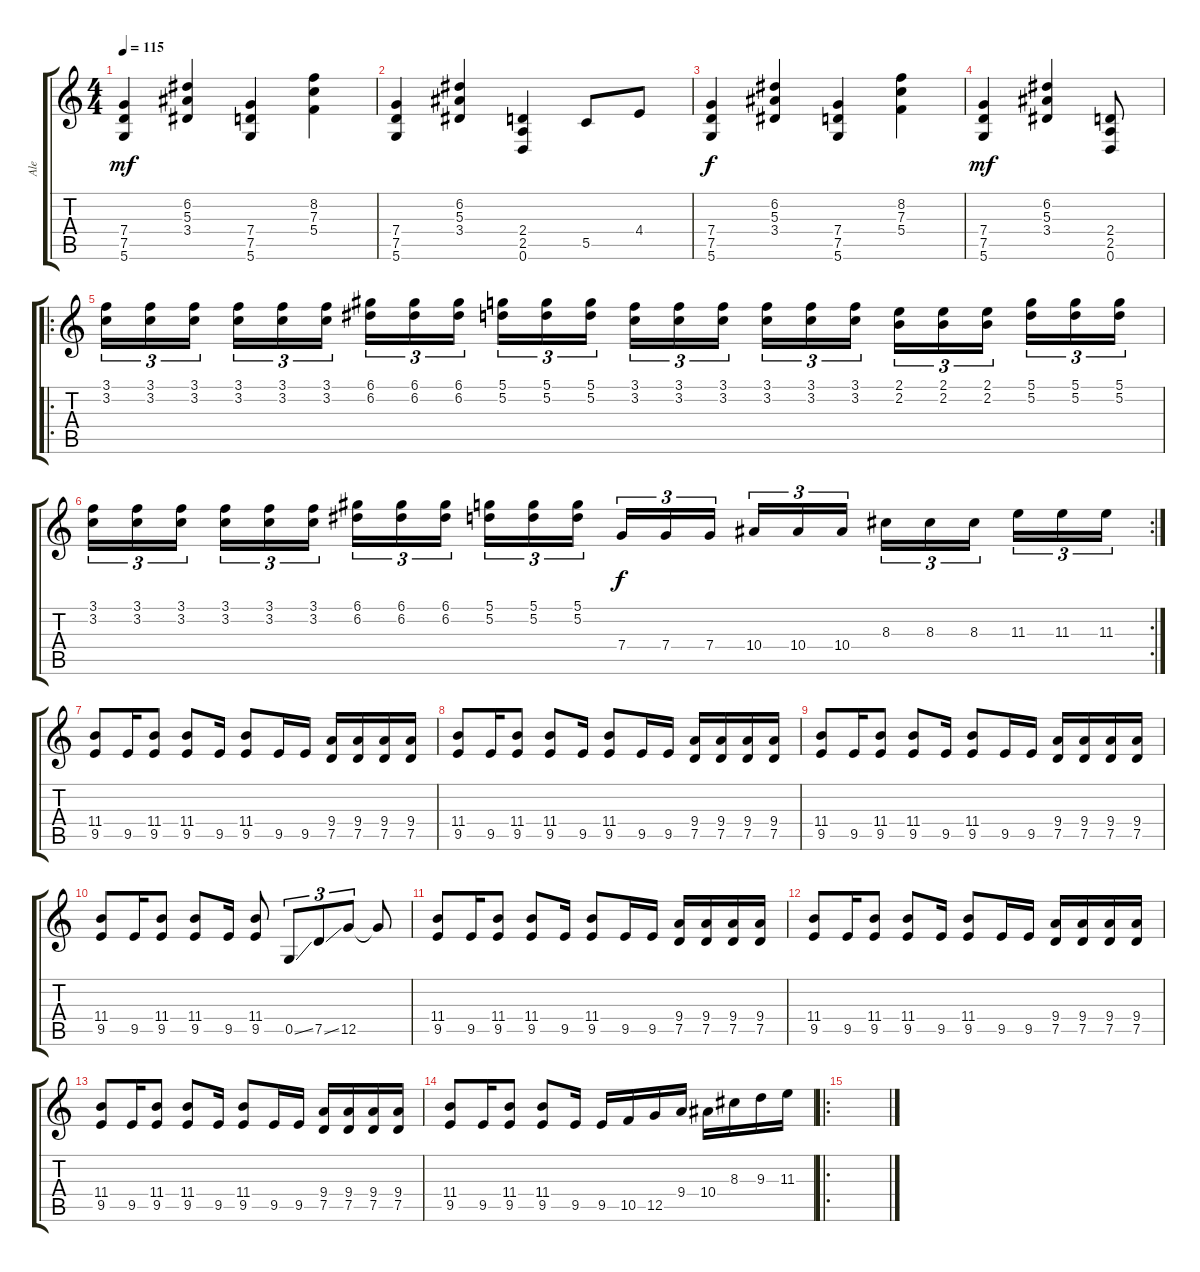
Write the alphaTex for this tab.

\track ("Ale" "Ale") {instrument distortionguitar}
\staff {score tabs}
\tuning (D4 A3 F3 C3 G2 D2) {hide}
\ts (4 4)
\tempo 115
\clef g2
\ks c
(7.4 7.5 5.6).4{dy mf} (6.2 5.3 3.4).4 (7.4 7.5 5.6).4 (8.2 7.3 5.4).4 |
(7.4 7.5 5.6).4 (6.2 5.3 3.4).4 (2.4 2.5 0.6).4 5.5.8 4.4.8 |
(7.4 7.5 5.6).4{dy f} (6.2 5.3 3.4).4 (7.4 7.5 5.6).4 (8.2 7.3 5.4).4 |
(7.4 7.5 5.6).4{dy mf} (6.2 5.3 3.4).4 (2.4 2.5 0.6).8 |
\ro
(3.1 3.2).16{tu (3 2)} (3.1 3.2).16{tu (3 2)} (3.1 3.2).16{tu (3 2)} (3.1 3.2).16{tu (3 2)} (3.1 3.2).16{tu (3 2)} (3.1 3.2).16{tu (3 2)} (6.1 6.2).16{tu (3 2)} (6.1 6.2).16{tu (3 2)} (6.1 6.2).16{tu (3 2)} (5.1 5.2).16{tu (3 2)} (5.1 5.2).16{tu (3 2)} (5.1 5.2).16{tu (3 2)} (3.1 3.2).16{tu (3 2)} (3.1 3.2).16{tu (3 2)} (3.1 3.2).16{tu (3 2)} (3.1 3.2).16{tu (3 2)} (3.1 3.2).16{tu (3 2)} (3.1 3.2).16{tu (3 2)} (2.1 2.2).16{tu (3 2)} (2.1 2.2).16{tu (3 2)} (2.1 2.2).16{tu (3 2)} (5.1 5.2).16{tu (3 2)} (5.1 5.2).16{tu (3 2)} (5.1 5.2).16{tu (3 2)} |
\rc 2
(3.1 3.2).16{tu (3 2)} (3.1 3.2).16{tu (3 2)} (3.1 3.2).16{tu (3 2)} (3.1 3.2).16{tu (3 2)} (3.1 3.2).16{tu (3 2)} (3.1 3.2).16{tu (3 2)} (6.1 6.2).16{tu (3 2)} (6.1 6.2).16{tu (3 2)} (6.1 6.2).16{tu (3 2)} (5.1 5.2).16{tu (3 2)} (5.1 5.2).16{tu (3 2)} (5.1 5.2).16{tu (3 2)} 7.4.16{tu (3 2) dy f} 7.4.16{tu (3 2)} 7.4.16{tu (3 2)} 10.4.16{tu (3 2)} 10.4.16{tu (3 2)} 10.4.16{tu (3 2)} 8.3.16{tu (3 2)} 8.3.16{tu (3 2)} 8.3.16{tu (3 2)} 11.3.16{tu (3 2)} 11.3.16{tu (3 2)} 11.3.16{tu (3 2)} |
(11.4 9.5).8 9.5.16 (11.4 9.5).8 (11.4 9.5).8 9.5.16 (11.4 9.5).8 9.5.16 9.5.16 (9.4 7.5).16 (9.4 7.5).16 (9.4 7.5).16 (9.4 7.5).16 |
(11.4 9.5).8 9.5.16 (11.4 9.5).8 (11.4 9.5).8 9.5.16 (11.4 9.5).8 9.5.16 9.5.16 (9.4 7.5).16 (9.4 7.5).16 (9.4 7.5).16 (9.4 7.5).16 |
(11.4 9.5).8 9.5.16 (11.4 9.5).8 (11.4 9.5).8 9.5.16 (11.4 9.5).8 9.5.16 9.5.16 (9.4 7.5).16 (9.4 7.5).16 (9.4 7.5).16 (9.4 7.5).16 |
(11.4 9.5).8 9.5.16 (11.4 9.5).8 (11.4 9.5).8 9.5.16 (11.4 9.5).8 0.5{ss}.8{tu (3 2)} 7.5{ss}.8{tu (3 2)} 12.5.8{tu (3 2)} 12.5{t}.8 |
(11.4 9.5).8 9.5.16 (11.4 9.5).8 (11.4 9.5).8 9.5.16 (11.4 9.5).8 9.5.16 9.5.16 (9.4 7.5).16 (9.4 7.5).16 (9.4 7.5).16 (9.4 7.5).16 |
(11.4 9.5).8 9.5.16 (11.4 9.5).8 (11.4 9.5).8 9.5.16 (11.4 9.5).8 9.5.16 9.5.16 (9.4 7.5).16 (9.4 7.5).16 (9.4 7.5).16 (9.4 7.5).16 |
(11.4 9.5).8 9.5.16 (11.4 9.5).8 (11.4 9.5).8 9.5.16 (11.4 9.5).8 9.5.16 9.5.16 (9.4 7.5).16 (9.4 7.5).16 (9.4 7.5).16 (9.4 7.5).16 |
(11.4 9.5).8 9.5.16 (11.4 9.5).8 (11.4 9.5).8 9.5.16 9.5.16 10.5.16 12.5.16 9.4.16 10.4.16 8.3.16 9.3.16 11.3.16 |
\ro
